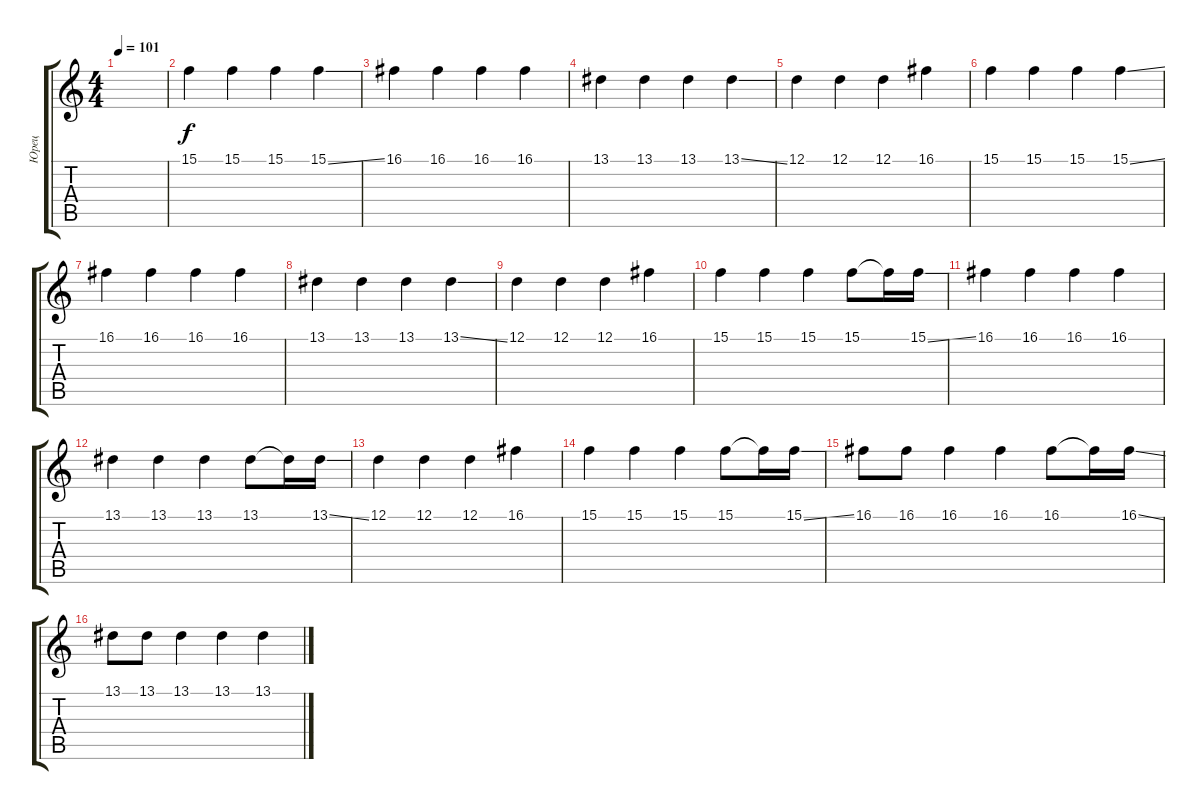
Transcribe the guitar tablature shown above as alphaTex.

\track ("Юрец" "Юрец") {instrument vibraphone}
\staff {score tabs}
\tuning (D4 A3 F3 C3 G2 C2) {hide}
\ts (4 4)
\tempo 101
\clef g2
\ks c
|
15.1.4 15.1.4 15.1.4 15.1{ss}.4 |
16.1.4 16.1.4 16.1.4 16.1.4 |
13.1.4 13.1.4 13.1.4 13.1{ss}.4 |
12.1.4 12.1.4 12.1.4 16.1.4 |
15.1.4 15.1.4 15.1.4 15.1{ss}.4 |
16.1.4 16.1.4 16.1.4 16.1.4 |
13.1.4 13.1.4 13.1.4 13.1{ss}.4 |
12.1.4 12.1.4 12.1.4 16.1.4 |
15.1.4 15.1.4 15.1.4 15.1.8 15.1{t}.16 15.1{ss}.16 |
16.1.4 16.1.4 16.1.4 16.1.4 |
13.1.4 13.1.4 13.1.4 13.1.8 13.1{t}.16 13.1{ss}.16 |
12.1.4 12.1.4 12.1.4 16.1.4 |
15.1.4 15.1.4 15.1.4 15.1.8 15.1{t}.16 15.1{ss}.16 |
16.1.8 16.1.8 16.1.4 16.1.4 16.1.8 16.1{t}.16 16.1{ss}.16 |
13.1.8 13.1.8 13.1.4 13.1.4 13.1.4
